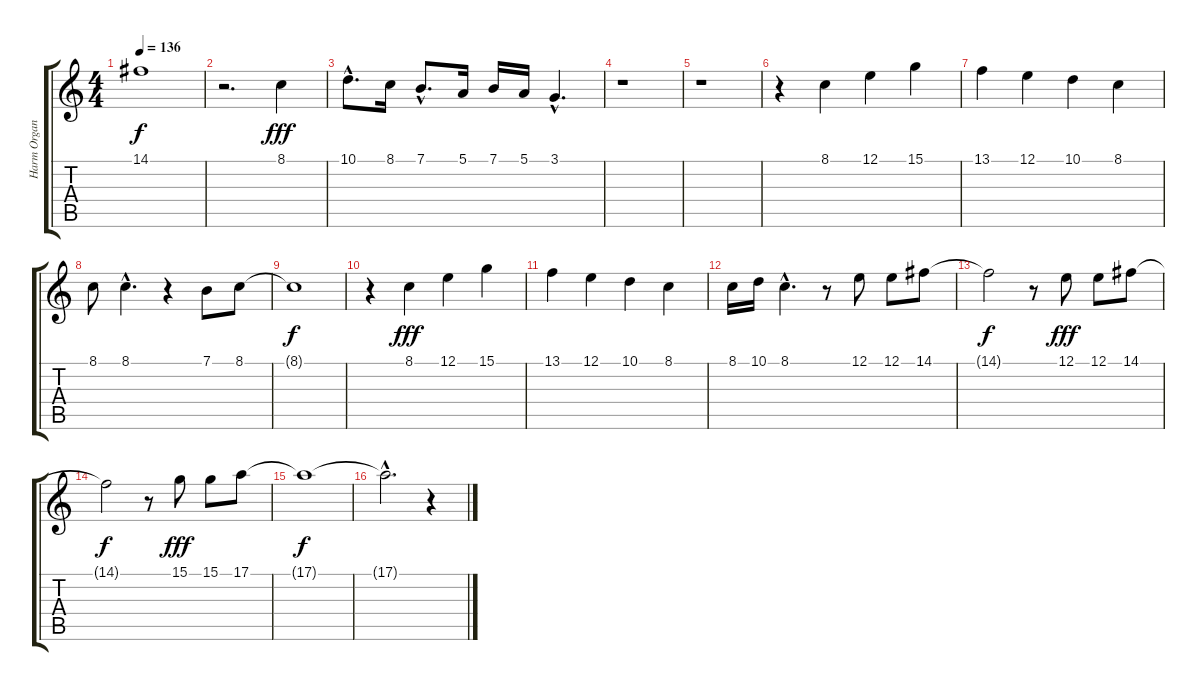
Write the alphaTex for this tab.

\track ("Harm Organ 3" "Harm Organ") {instrument rockorgan}
\staff {score tabs}
\tuning (E4 B3 G3 D3 A2 E2) {hide}
\ts (4 4)
\tempo 136
\clef g2
\ks c
14.1{t}.1{dy f} |
r.2{d} 8.1.4{dy fff} |
10.1{hac}.8{d} 8.1.16 7.1{hac}.8{d} 5.1.16 7.1.16 5.1.16 3.1{hac}.4{d} |
r.1 |
r.1 |
r.4 8.1.4 12.1.4 15.1.4 |
13.1.4 12.1.4 10.1.4 8.1.4 |
8.1.8 8.1{hac}.4{d} r.4 7.1.8 8.1.8 |
8.1{t}.1{dy f} |
r.4 8.1.4{dy fff} 12.1.4 15.1.4 |
13.1.4 12.1.4 10.1.4 8.1.4 |
8.1.16 10.1.16 8.1{hac}.4{d} r.8 12.1.8 12.1.8 14.1.8 |
14.1{t}.2{dy f} r.8 12.1.8{dy fff} 12.1.8 14.1.8 |
14.1{t}.2{dy f} r.8 15.1.8{dy fff} 15.1.8 17.1.8 |
17.1{t}.1{dy f} |
17.1{hac t}.2{d} r.4
